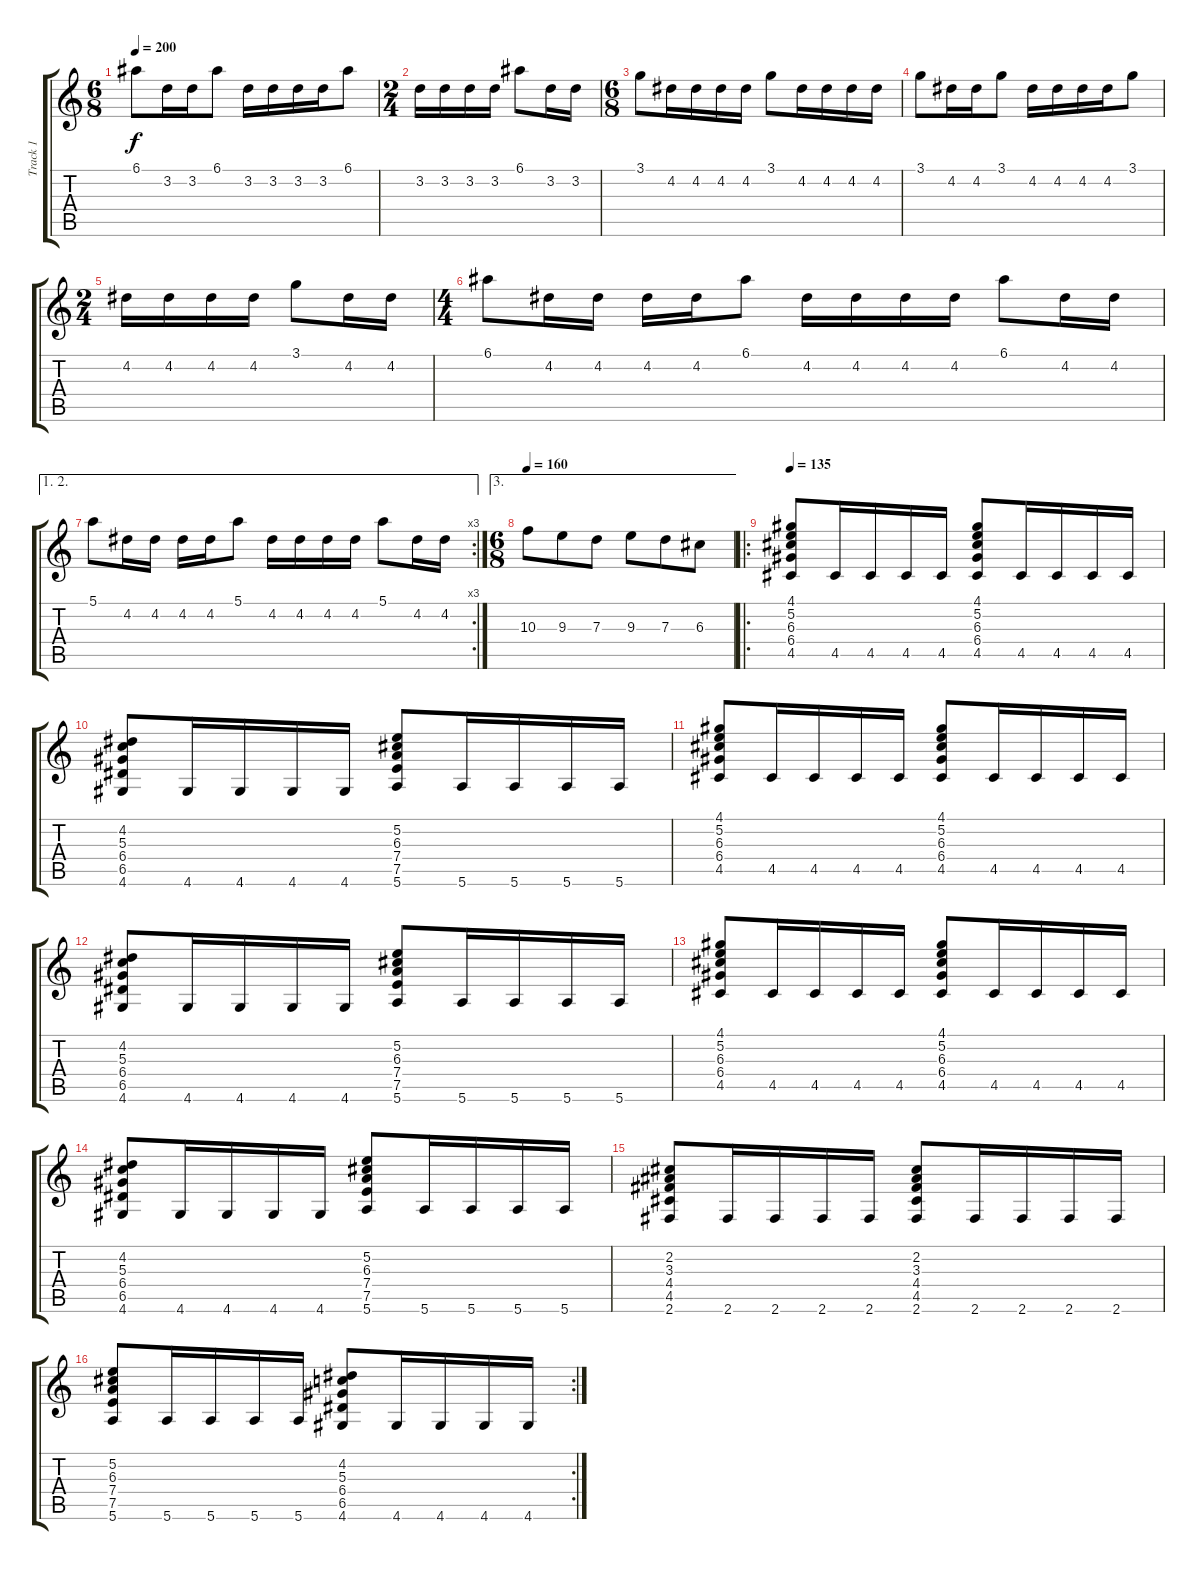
\track ("Track 1" "Track 1") {instrument distortionguitar}
\staff {score tabs}
\tuning (E4 B3 G3 D3 A2 E2) {hide}
\ts (6 8)
\tempo 200
\clef g2
\ks c
6.1.8{dy f} 3.2.16 3.2.16 6.1.8 3.2.16 3.2.16 3.2.16 3.2.16 6.1.8 |
\ts (2 4)
3.2.16 3.2.16 3.2.16 3.2.16 6.1.8 3.2.16 3.2.16 |
\ts (6 8)
3.1.8 4.2.16 4.2.16 4.2.16 4.2.16 3.1.8 4.2.16 4.2.16 4.2.16 4.2.16 |
3.1.8 4.2.16 4.2.16 3.1.8 4.2.16 4.2.16 4.2.16 4.2.16 3.1.8 |
\ts (2 4)
4.2.16 4.2.16 4.2.16 4.2.16 3.1.8 4.2.16 4.2.16 |
\ts (4 4)
6.1.8 4.2.16 4.2.16 4.2.16 4.2.16 6.1.8 4.2.16 4.2.16 4.2.16 4.2.16 6.1.8 4.2.16 4.2.16 |
\ae (1 2)
\rc 3
5.1.8 4.2.16 4.2.16 4.2.16 4.2.16 5.1.8 4.2.16 4.2.16 4.2.16 4.2.16 5.1.8 4.2.16 4.2.16 |
\ae 3
\ts (6 8)
\tempo 160
10.3.8 9.3.8 7.3.8 9.3.8 7.3.8 6.3.8 |
\ro
\tempo 135
(4.1 5.2 6.3 6.4 4.5).8 4.5.16 4.5.16 4.5.16 4.5.16 (4.1 5.2 6.3 6.4 4.5).8 4.5.16 4.5.16 4.5.16 4.5.16 |
(4.2 5.3 6.4 6.5 4.6).8 4.6.16 4.6.16 4.6.16 4.6.16 (5.2 6.3 7.4 7.5 5.6).8 5.6.16 5.6.16 5.6.16 5.6.16 |
(4.1 5.2 6.3 6.4 4.5).8 4.5.16 4.5.16 4.5.16 4.5.16 (4.1 5.2 6.3 6.4 4.5).8 4.5.16 4.5.16 4.5.16 4.5.16 |
(4.2 5.3 6.4 6.5 4.6).8 4.6.16 4.6.16 4.6.16 4.6.16 (5.2 6.3 7.4 7.5 5.6).8 5.6.16 5.6.16 5.6.16 5.6.16 |
(4.1 5.2 6.3 6.4 4.5).8 4.5.16 4.5.16 4.5.16 4.5.16 (4.1 5.2 6.3 6.4 4.5).8 4.5.16 4.5.16 4.5.16 4.5.16 |
(4.2 5.3 6.4 6.5 4.6).8 4.6.16 4.6.16 4.6.16 4.6.16 (5.2 6.3 7.4 7.5 5.6).8 5.6.16 5.6.16 5.6.16 5.6.16 |
(2.2 3.3 4.4 4.5 2.6).8 2.6.16 2.6.16 2.6.16 2.6.16 (2.2 3.3 4.4 4.5 2.6).8 2.6.16 2.6.16 2.6.16 2.6.16 |
\rc 2
(5.2 6.3 7.4 7.5 5.6).8 5.6.16 5.6.16 5.6.16 5.6.16 (4.2 5.3 6.4 6.5 4.6).8 4.6.16 4.6.16 4.6.16 4.6.16
